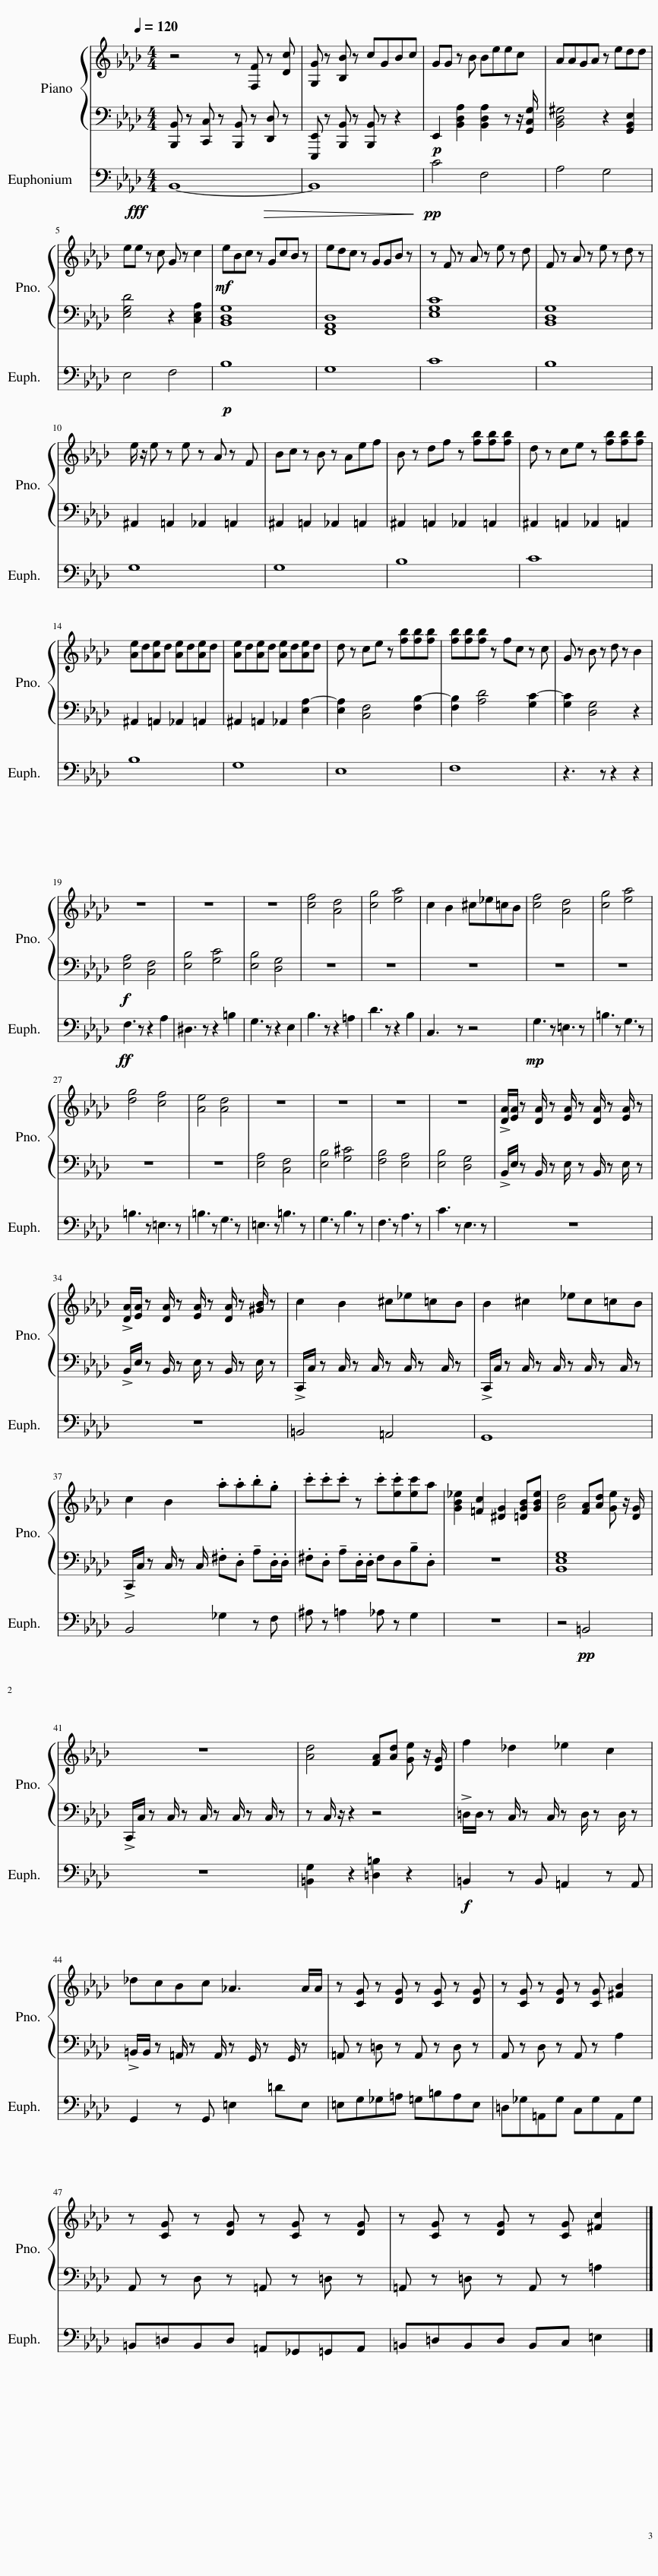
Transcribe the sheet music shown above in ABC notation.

X:1
%%score { 1 | 2 } 3
L:1/8
M:4/4
I:linebreak $
K:none
V:1 treble
V:2 bass
V:3 bass
V:1
 z4 z [_F,_F] z [D_c] |[Q:1/4=120] [_G,_G] z [_B,_B] z _cGBc | _GG z _B Bee_c | AA_GA z edd |$ ee z _c _G z c2 | %5
!mf! e_B_c z _GcB z | ed_c z _GG_B z | z _F z A z e z d | _F z A z e z d z |$ e/ z/ e z e z A z _F | %10
 _B_c z B z Ae_f | _B z d_f z [f_b][fb][fb] | d z _ce z [_f_b][fb][fb] |$ [Ae]d[Ae]d [Ae]d[Ae]d | [Ae]d[Ae]d [Ae]d[Ae]d | %15
 d z _ce z [_f_b][fb][fb] | [_f_b][fb][fb] z f_c z c | _G z _B z d z B2 |$ z8 | z8 | %20
 z8 | [_c_f]4 [Ad]4 | [_c_g]4 [ea]4 | _c2 _B2 ^c_e=cB | [_c_f]4 [Ad]4 | %25
 [_c_g]4 [ea]4 |$ [d_g]4 [_c_f]4 | [Ae]4 [Ad]4 | z8 | z8 | %30
 z8 | z8 | !>![DA]/[EA]/ z [DA]/ z [EA]/ z [DA]/ z [EA]/ z |$ !>![DA]/[EA]/ z [DA]/ z [EA]/ z [DA]/ z [^G_B]/ z | _c2 _B2 ^c_e=cB | %35
 _B2 ^c2 _ec=cB |$ _c2 _B2 .a.a._b._g | ._c'.c'.c' z .c'.[ec'][ec']a | [_G_B_e]2 [=F_c]2 [^DG]2 [=DGB][GBe] | [Ad]4 [_FA][Ad] [_Ge] z/ [DG]/ |$ %40
 z8 | [Ad]4 [_FA][Ad] [_Ge] z/ [DG]/ | _f2 _d2 _e2 _c2 |$ _d_c_Bc _A3 A/A/ | z [_C_G] z [DG] z [CG] z [DG] | %45
 z [_C_G] z [DG] z [CG] [^F_B]2 |$ z [_C_G] z [DG] z [CG] z [DG] | z [_C_G] z [DG] z [CG] [^F_c]2 |] %48
V:2
 [_B,,,_B,,] z [C,,C,] z [B,,,B,,] z [_D,,_D,] z | [_E,,,_E,,] z [_B,,,_B,,] z [B,,,B,,] z z2 |!p! _E,,2 [_B,,_D,_A,]2 [B,,D,A,]2 z z/ [G,,C,G,]/ | [_B,,_D,^G,]4 z2 [G,,B,,_E,]2 |$ [_E,G,_D]4 z2 [C,E,_A,]2 | %5
 [_B,,_D,G,]8 | [F,,_A,,_D,]8 | [_E,G,C]8 | [_B,,_D,G,]8 |$ ^A,,2 =A,,2 _A,,2 =A,,2 | %10
 ^A,,2 =A,,2 _A,,2 =A,,2 | ^A,,2 =A,,2 _A,,2 =A,,2 | ^A,,2 =A,,2 _A,,2 =A,,2 |$ ^A,,2 =A,,2 _A,,2 =A,,2 | ^A,,2 =A,,2 _A,,2 [_E,_A,-]2 | %15
 [_E,A,]2 [C,F,]4 [F,_B,-]2 | [F,B,]2 [_A,_D]4 [G,C-]2 | [G,C]2 [_D,G,]4 z2 |$!f! [_E,_A,]4 [C,F,]4 | [_E,_B,]4 [G,C]4 | %20
 [_E,_B,]4 [_D,G,]4 | z8 | z8 | z8 | z8 | %25
 z8 |$ z8 | z8 | [_E,_A,]4 [C,F,]4 | [_E,_B,]4 [G,^C]4 | %30
 [F,_B,]4 [_E,_A,]4 | [_E,_B,]4 [_D,G,]4 | !>!_B,,/_E,/ z B,,/ z E,/ z B,,/ z E,/ z |$ !>!_B,,/_E,/ z B,,/ z E,/ z B,,/ z E,/ z | !>!C,,/C,/ z C,/ z C,/ z C,/ z C,/ z | %35
 !>!C,,/C,/ z C,/ z C,/ z C,/ z C,/ z |$ !>!C,,/C,/ z C,/ z C,/ .^F,._D, !tenuto!_A,.D,/.D,/ | .^F,._D, !tenuto!_A,.D,/.D,/ F,D,!tenuto!_B,.D, | z8 | [_B,,_E,G,]8 |$ %40
 !>!C,,/C,/ z C,/ z C,/ z C,/ z C,/ z | z C,/ z/ z2 z4 | !>!=D,/D,/ z C,/ z C,/ z D,/ z D,/ z |$ !>!=B,,/B,,/ z =A,,/ z A,,/ z G,,/ z G,,/ z | =A,, z =D, z A,, z D, z | %45
 _A,, z _D, z A,, z _A,2 |$ _A,, z _D, z =A,, z =D, z | =A,, z =D, z A,, z =A,2 |] %48
V:3
!fff! _B,,8- |!>(! B,,8!>)! |!pp! C4 F,4 | _A,4 G,4 |$ _E,4 F,4 | %5
!p! _B,8 | G,8 | C8 | _B,8 |$ G,8 | %10
 G,8 | _B,8 | C8 |$ _B,8 | G,8 | %15
 _E,8 | F,8 | z3 z z2 z2 |$!ff! F,3 z z2 _A,2 | ^D,3 z z2 =B,2 | %20
 G,3 z z2 _E,2 | _B,3 z z2 =A,2 | _D3 z z2 _B,2 | C,3 z z4 |!mp! G,3 z =E,3 z | %25
 =B,3 z G,3 z |$ =B,3 z =E,3 z | =B,3 z G,3 z | =E,3 z =B,3 z | G,3 z _B,3 z | %30
 F,3 z _A,3 z | C3 z _E,3 z | z8 |$ z8 | =B,,4 =A,,4 | %35
 G,,8 |$ _B,,4 _G,2 z F, | ^A, z =A,2 _A, z G,2 | z8 | z4!pp! =B,,4 |$ %40
 z8 | [=B,,G,]2 z2 [=D,=B,]2 z2 |!f! =B,,2 z B,, =A,,2 z A,, |$ G,,2 z G,, =E,2 =DE, | =E,G,_G,=A, =G,=B,A,E, | %45
 =D,_G,=A,,G, C,G,A,,G, |$ =B,,=D,B,,D, =A,,_G,,=G,,A,, | =B,,=D,B,,D, B,,C, =E,2 |] %48
